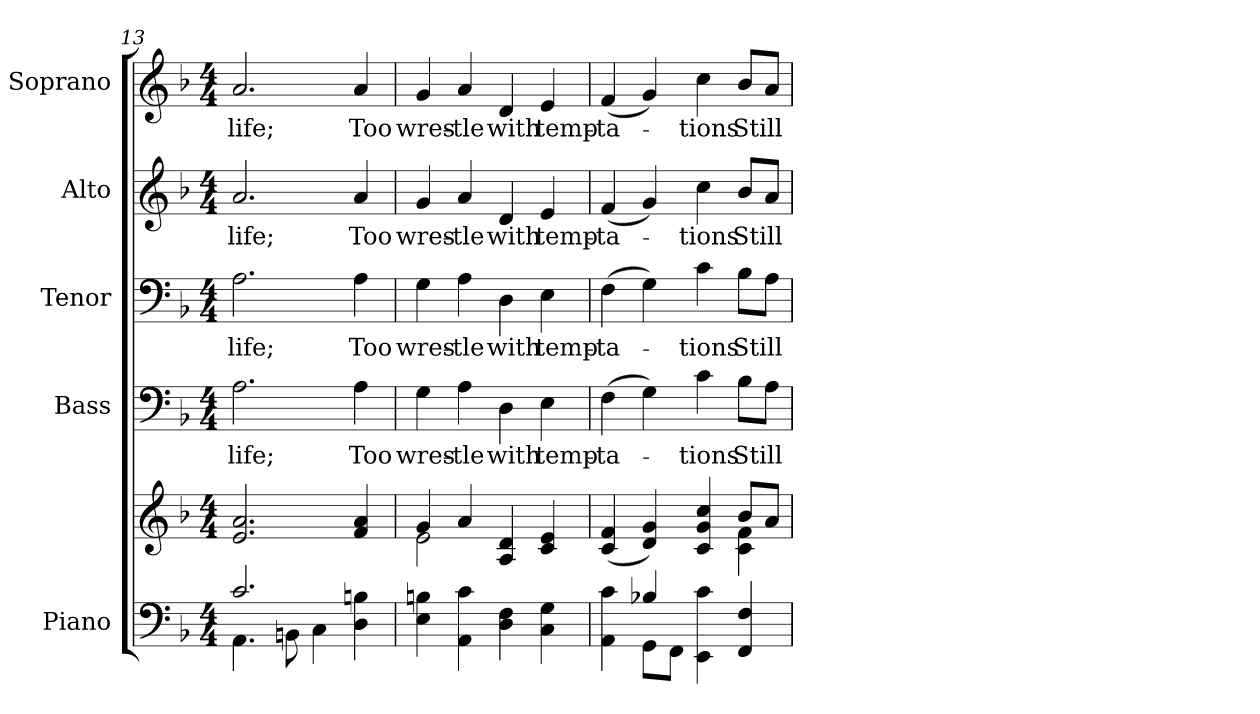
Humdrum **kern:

**kern	**kern	**kern	**text	**kern	**text	**kern	**text	**kern	**text
*part5	*part5	*part4	*part4	*part3	*part3	*part2	*part2	*part1	*part1
*staff6	*staff5	*staff4	*staff4	*staff3	*staff3	*staff2	*staff2	*staff1	*staff1
*I"Piano	*	*I"Bass	*	*I"Tenor	*	*I"Alto	*	*I"Soprano	*
*I'Pno.	*	*I'B.	*	*I'T.	*	*I'A.	*	*I'S.	*
*clefF4	*clefG2	*clefF4	*	*clefF4	*	*clefG2	*	*clefG2	*
*k[b-]	*k[b-]	*k[b-]	*	*k[b-]	*	*k[b-]	*	*k[b-]	*
*F:	*F:	*F:	*	*F:	*	*F:	*	*F:	*
*M4/4	*M4/4	*M4/4	*	*M4/4	*	*M4/4	*	*M4/4	*
=13	=13	=13	=13	=13	=13	=13	=13	=13	=13
*^	*	*	*	*	*	*	*	*	*
!	!	!	!	!LO:LY:b:color=#000000	!	!	!	!	!	!
!	!	!	!	!	!	!LO:LY:b:color=#000000	!	!	!	!
!	!	!	!	!	!	!	!	!LO:LY:b:color=#000000	!	!
!	!	!	!	!	!	!	!	!	!	!LO:LY:b:color=#000000
2.ci/	4.AAi\	2.ei/ 2.ai	2.Ai\	life;	2.Ai\	life;	2.ai/	life;	2.ai/	life;
.	8BBni\	.	.	.	.	.	.	.	.	.
.	4Ci\	.	.	.	.	.	.	.	.	.
!	!	!	!	!LO:LY:b:color=#000000	!	!	!	!	!	!
!	!	!	!	!	!	!LO:LY:b:color=#000000	!	!	!	!
!	!	!	!	!	!	!	!	!LO:LY:b:color=#000000	!	!
!	!	!	!	!	!	!	!	!	!	!LO:LY:b:color=#000000
4Di\ 4Bni	4ryy	4fi/ 4ai	4Ai\	Too	4Ai\	Too	4ai/	Too	4ai/	Too
*v	*v	*	*	*	*	*	*	*	*	*
!!LO:PB:g=z
=14	=14	=14	=14	=14	=14	=14	=14	=14	=14
*	*^	*	*	*	*	*	*	*	*
*^	*	*	*	*	*	*	*	*	*	*
!	!	!	!	!	!LO:LY:b:color=#000000	!	!	!	!	!	!
*v	*v	*	*	*	*	*	*	*	*	*	*
*^	*	*	*	*	*	*	*	*	*	*
!	!	!	!	!	!	!	!LO:LY:b:color=#000000	!	!	!	!
*v	*v	*	*	*	*	*	*	*	*	*	*
*^	*	*	*	*	*	*	*	*	*	*
!	!	!	!	!	!	!	!	!	!LO:LY:b:color=#000000	!	!
*v	*v	*	*	*	*	*	*	*	*	*	*
*^	*	*	*	*	*	*	*	*	*	*
!	!	!	!	!	!	!	!	!	!	!	!LO:LY:b:color=#000000
*v	*v	*	*	*	*	*	*	*	*	*	*
4Ei\ 4Bni	4gi/	2ei\	4Gi\	wres-	4Gi\	wres-	4gi/	wres-	4gi/	wres-
!	!	!	!	!LO:LY:b:color=#000000	!	!	!	!	!	!
!	!	!	!	!	!	!LO:LY:b:color=#000000	!	!	!	!
!	!	!	!	!	!	!	!	!LO:LY:b:color=#000000	!	!
!	!	!	!	!	!	!	!	!	!	!LO:LY:b:color=#000000
4AAi\ 4ci	4ai/	.	4Ai\	-tle	4Ai\	-tle	4ai/	-tle	4ai/	-tle
!	!	!	!	!LO:LY:b:color=#000000	!	!	!	!	!	!
!	!	!	!	!	!	!LO:LY:b:color=#000000	!	!	!	!
!	!	!	!	!	!	!	!	!LO:LY:b:color=#000000	!	!
!	!	!	!	!	!	!	!	!	!	!LO:LY:b:color=#000000
4Di\ 4Fi	4Ai/ 4di	2ryy	4Di\	with	4Di\	with	4di/	with	4di/	with
!	!	!	!	!LO:LY:b:color=#000000	!	!	!	!	!	!
!	!	!	!	!	!	!LO:LY:b:color=#000000	!	!	!	!
!	!	!	!	!	!	!	!	!LO:LY:b:color=#000000	!	!
!	!	!	!	!	!	!	!	!	!	!LO:LY:b:color=#000000
4Ci\ 4Gi	4ci/ 4ei	.	4Ei\	temp-	4Ei\	temp-	4ei/	temp-	4ei/	temp-
=15	=15	=15	=15	=15	=15	=15	=15	=15	=15	=15
*^	*	*	*	*	*	*	*	*	*	*
!	!	!	!	!	!LO:LY:b:color=#000000	!	!	!	!	!	!
!	!	!	!	!	!	!	!LO:LY:b:color=#000000	!	!	!	!
!	!	!	!	!	!	!	!	!	!LO:LY:b:color=#000000	!	!
!	!	!	!	!	!	!	!	!	!	!	!LO:LY:b:color=#000000
4AAi\ 4ci	4ryy	(4ci/ 4fi	2ryy	(4Fi\	-ta-	(4Fi\	-ta-	(4fi/	-ta-	(4fi/	-ta-
4B-Xi/	8GGi\L	4di/ 4gi)	.	4Gi\)	.	4Gi\)	.	4gi/)	.	4gi/)	.
.	8FFi\J	.	.	.	.	.	.	.	.	.	.
!	!	!	!	!	!LO:LY:b:color=#000000	!	!	!	!	!	!
!	!	!	!	!	!	!	!LO:LY:b:color=#000000	!	!	!	!
!	!	!	!	!	!	!	!	!	!LO:LY:b:color=#000000	!	!
!	!	!	!	!	!	!	!	!	!	!	!LO:LY:b:color=#000000
4EEi\ 4ci	2ryy	4ci/ 4gi 4cci	4ryy	4ci\	-tions	4ci\	-tions	4cci\	-tions	4cci\	-tions
!	!	!	!	!	!LO:LY:b:color=#000000	!	!	!	!	!	!
!	!	!	!	!	!	!	!LO:LY:b:color=#000000	!	!	!	!
!	!	!	!	!	!	!	!	!	!LO:LY:b:color=#000000	!	!
!	!	!	!	!	!	!	!	!	!	!	!LO:LY:b:color=#000000
4FFi/ 4Fi	.	8b-i/L	4ci\ 4fi	8B-i\L	Still	8B-i\L	Still	8b-i/L	Still	8b-i/L	Still
.	.	8ai/J	.	8Ai\J	.	8Ai\J	.	8ai/J	.	8ai/J	.
*v	*v	*	*	*	*	*	*	*	*	*	*
*	*v	*v	*	*	*	*	*	*	*	*
=	=	=	=	=	=	=	=	=	=
*-	*-	*-	*-	*-	*-	*-	*-	*-	*-
